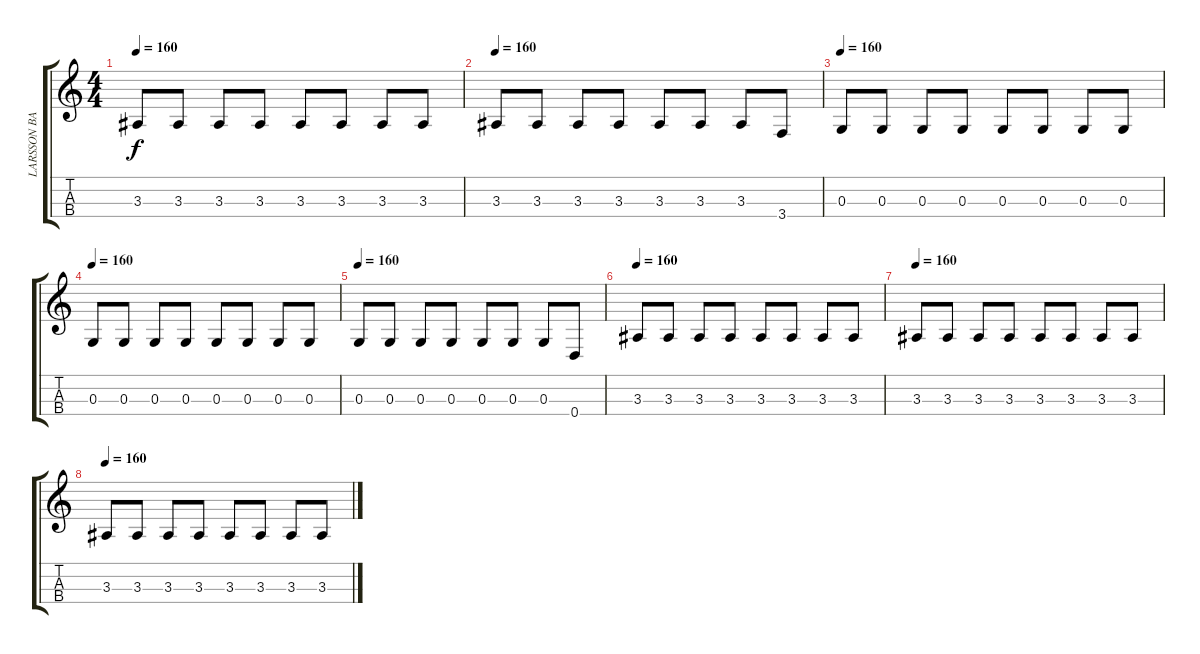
\track ("LARSSON BASS" "LARSSON BA") {instrument fretlessbass}
\staff {score tabs}
\tuning (F3 C3 G2 D2) {hide}
\ts (4 4)
\tempo 160
\clef g2
\ks c
3.3.8{dy f} 3.3.8 3.3.8 3.3.8 3.3.8 3.3.8 3.3.8 3.3.8 |
\tempo 160
3.3.8 3.3.8 3.3.8 3.3.8 3.3.8 3.3.8 3.3.8 3.4.8 |
\tempo 160
0.3.8{volume 11} 0.3.8 0.3.8 0.3.8 0.3.8 0.3.8 0.3.8 0.3.8 |
\tempo 160
0.3.8{volume 9} 0.3.8 0.3.8 0.3.8 0.3.8 0.3.8 0.3.8 0.3.8 |
\tempo 160
0.3.8{volume 8} 0.3.8 0.3.8 0.3.8 0.3.8 0.3.8 0.3.8 0.4.8 |
\tempo 160
3.3.8{volume 7} 3.3.8 3.3.8 3.3.8 3.3.8 3.3.8 3.3.8 3.3.8 |
\tempo 160
3.3.8{volume 6} 3.3.8 3.3.8 3.3.8 3.3.8 3.3.8 3.3.8 3.3.8 |
\tempo 160
3.3.8{volume 4} 3.3.8 3.3.8 3.3.8 3.3.8 3.3.8 3.3.8 3.3.8
